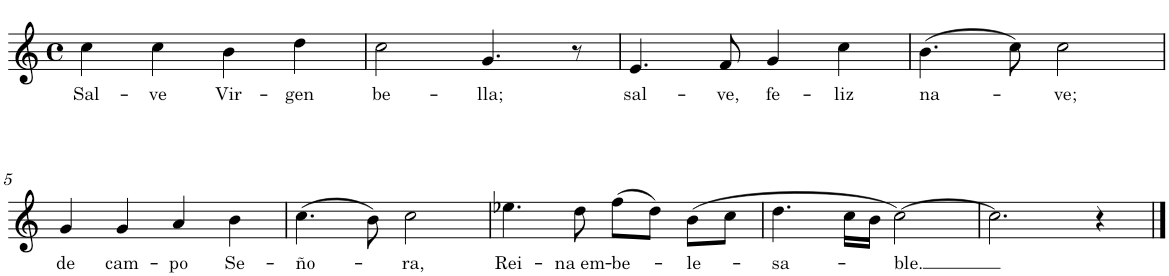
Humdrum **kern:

**kern	**text
*part1	*part1
*staff1	*staff1
*I"Nylon Guitar	*
*clefG2	*
*Trd7c12	*
*k[]	*
*M4/4	*
*met(c)	*
=1	=1
!	!LO:LY:b
4cc\	Sal-
!	!LO:LY:b
4cc\	-ve
!	!LO:LY:b
4b\	Vir-
!	!LO:LY:b
4dd\	-gen
=2	=2
!	!LO:LY:b
2cc\	be-
!	!LO:LY:b
4.g/	-lla;
8r	.
=3	=3
!	!LO:LY:b
4.e/	sal-
!	!LO:LY:b
8f/	-ve,
!	!LO:LY:b
4g/	fe-
!	!LO:LY:b
4cc\	-liz
=4	=4
!	!LO:LY:b
(4.b\	na-
8cc\)	.
!	!LO:LY:b
2cc\	-ve;
!!LO:LB:g=z
=5	=5
!	!LO:LY:b
4g/	de
!	!LO:LY:b
4g/	cam-
!	!LO:LY:b
4a/	-po
!	!LO:LY:b
4b\	Se-
=6	=6
!	!LO:LY:b
(4.cc\	-ño-
8b\)	.
!	!LO:LY:b
2cc\	-ra,
=7	=7
!	!LO:LY:b
4.ee-X\	Rei-
!	!LO:LY:b
8dd\	-na em-
!	!LO:LY:b
(8ff\L	-be-
8dd\J)	.
!	!LO:LY:b
(8b\L	-le-
8cc\J	.
=8	=8
!	!LO:LY:b
4.dd\	-sa-
16cc\LL	.
16b\JJ	.
!	!LO:LY:b
[>2cc\)	-ble.
=9	=9
2.cc\]	.
4r	.
==	==
*-	*-
